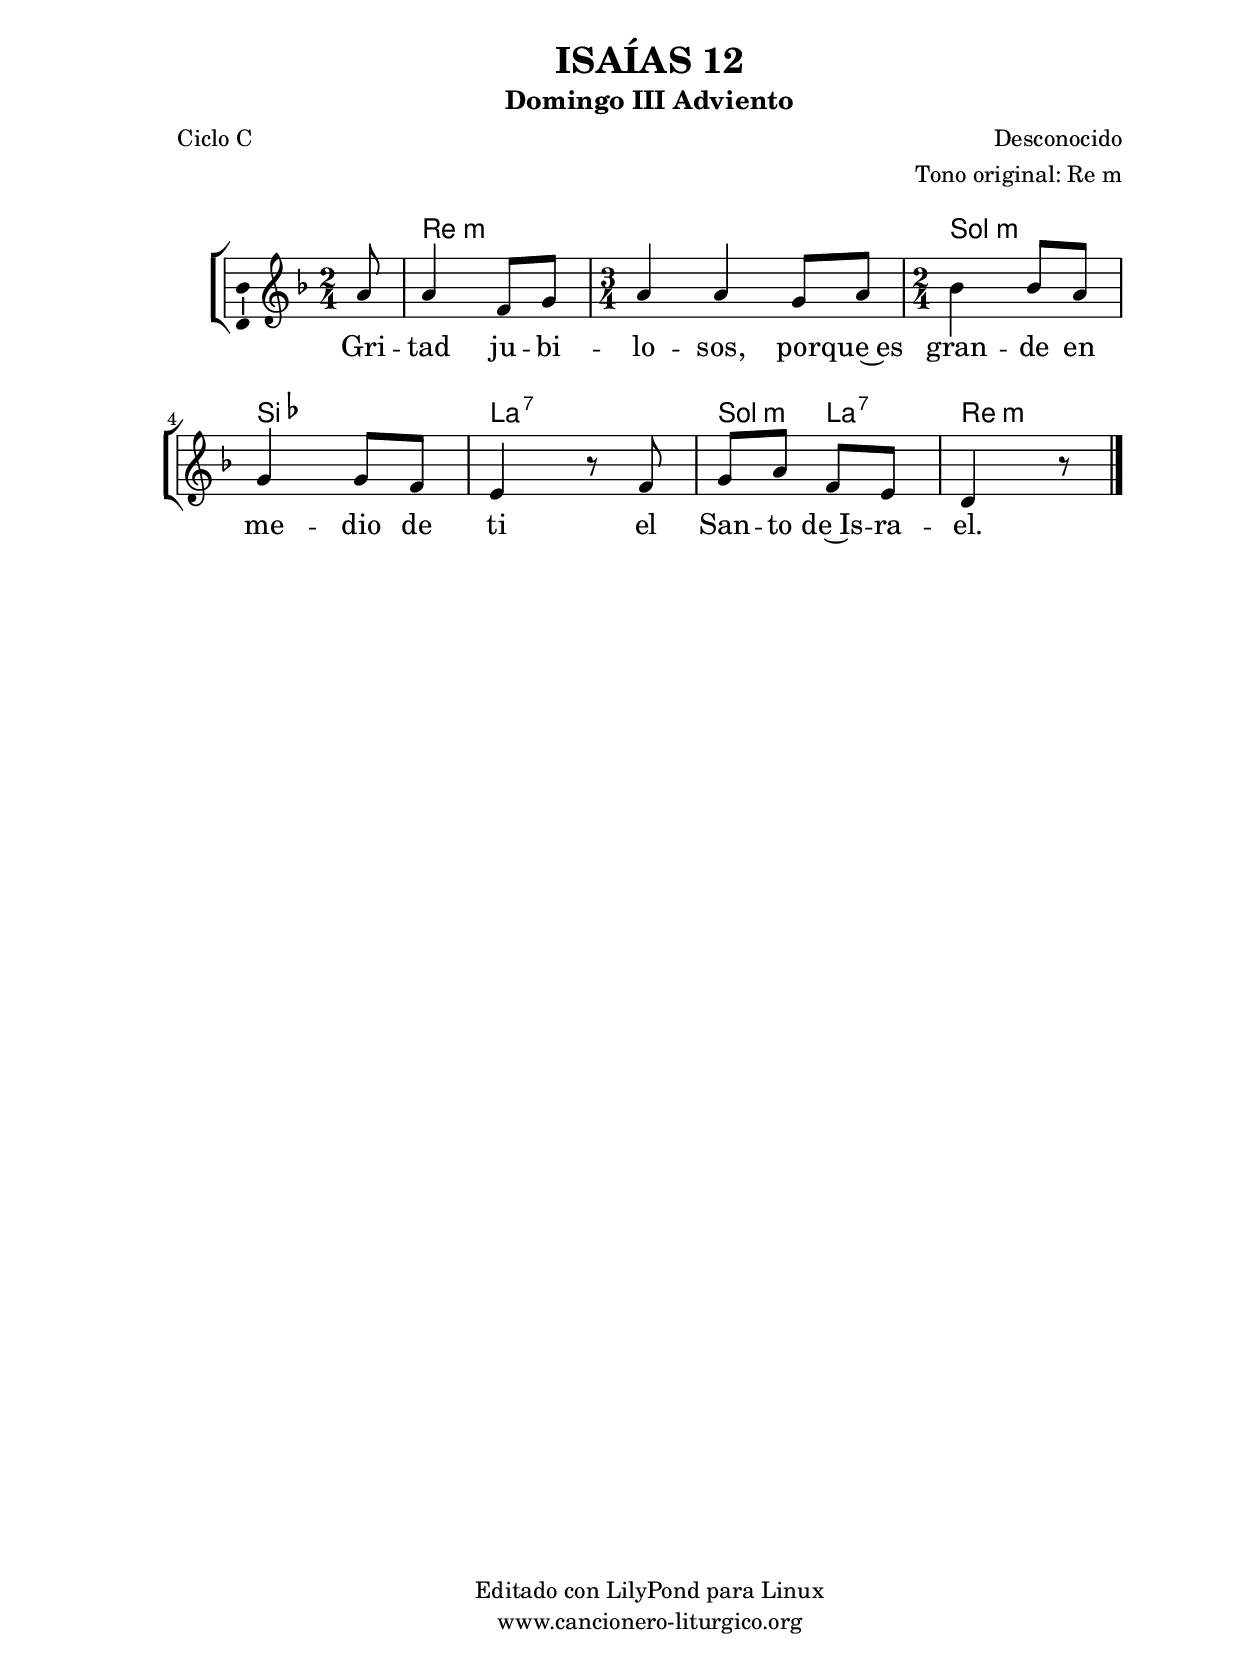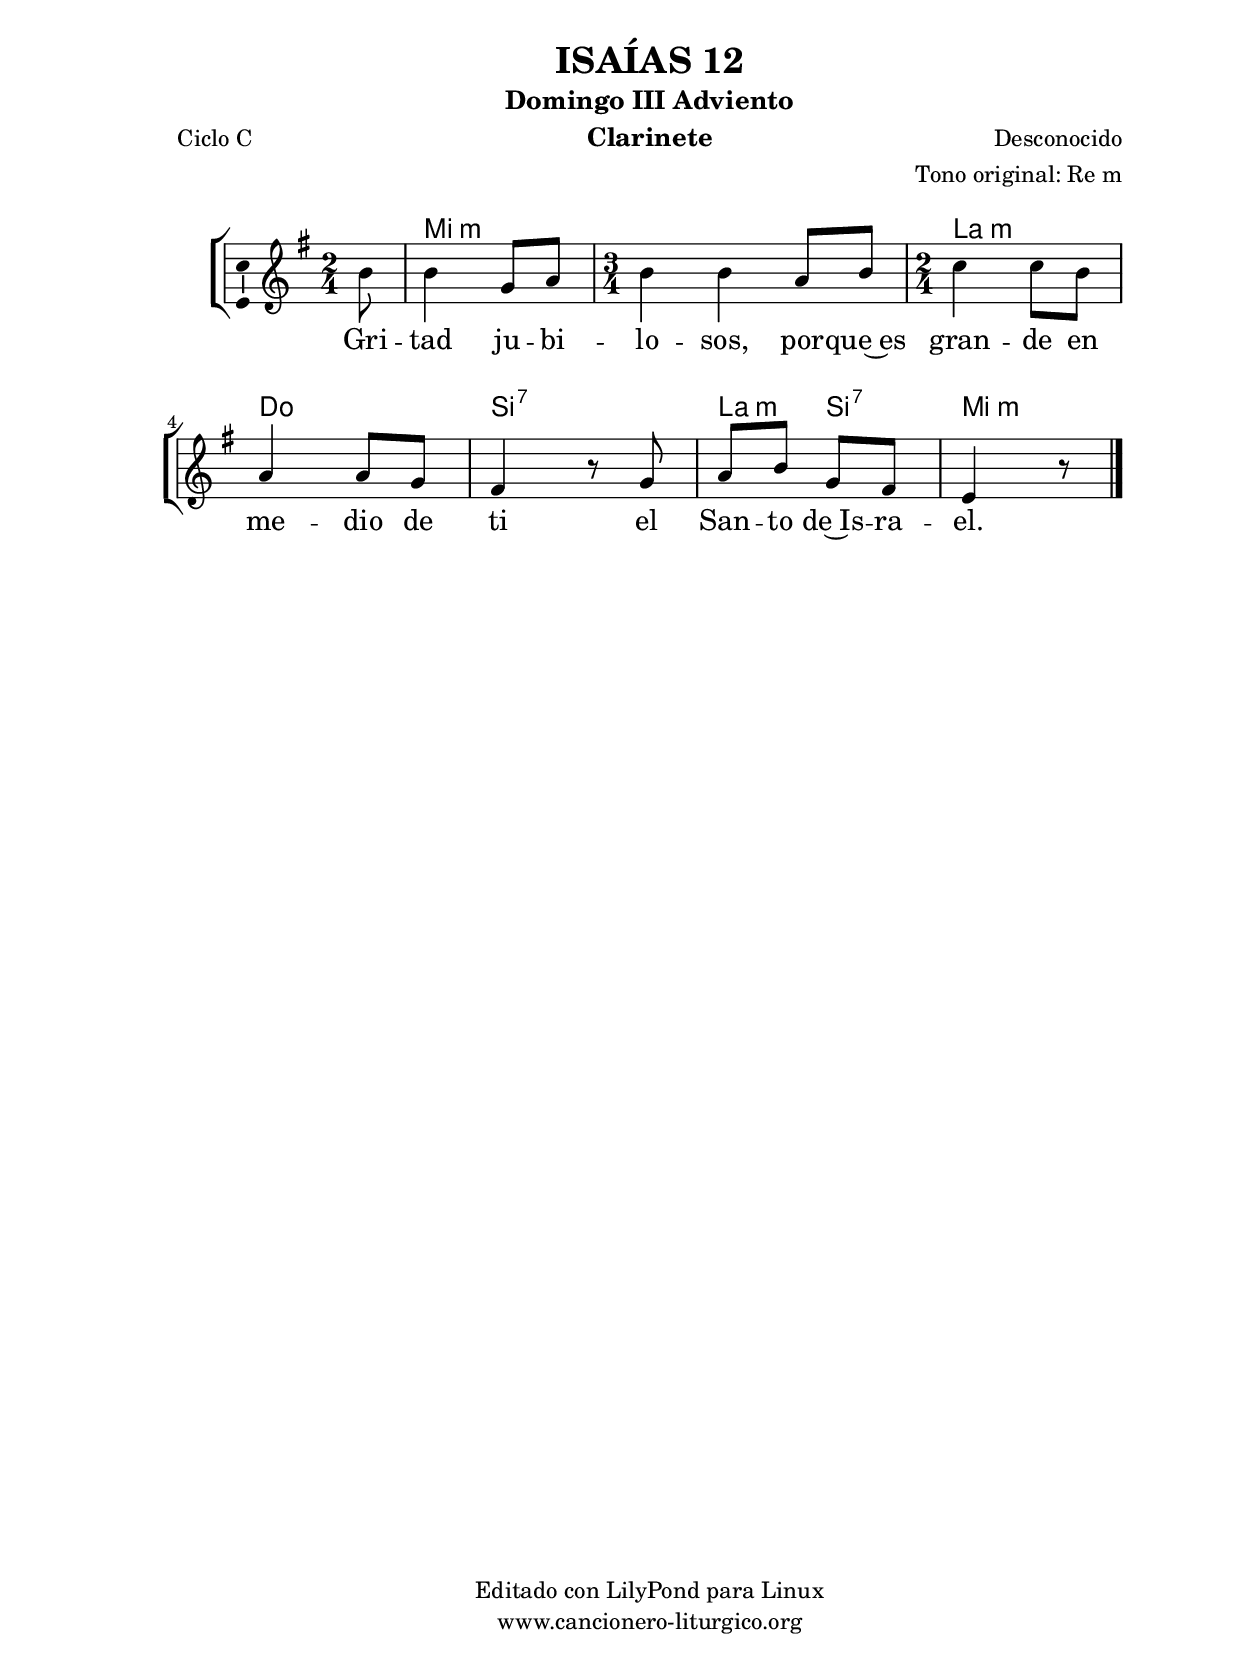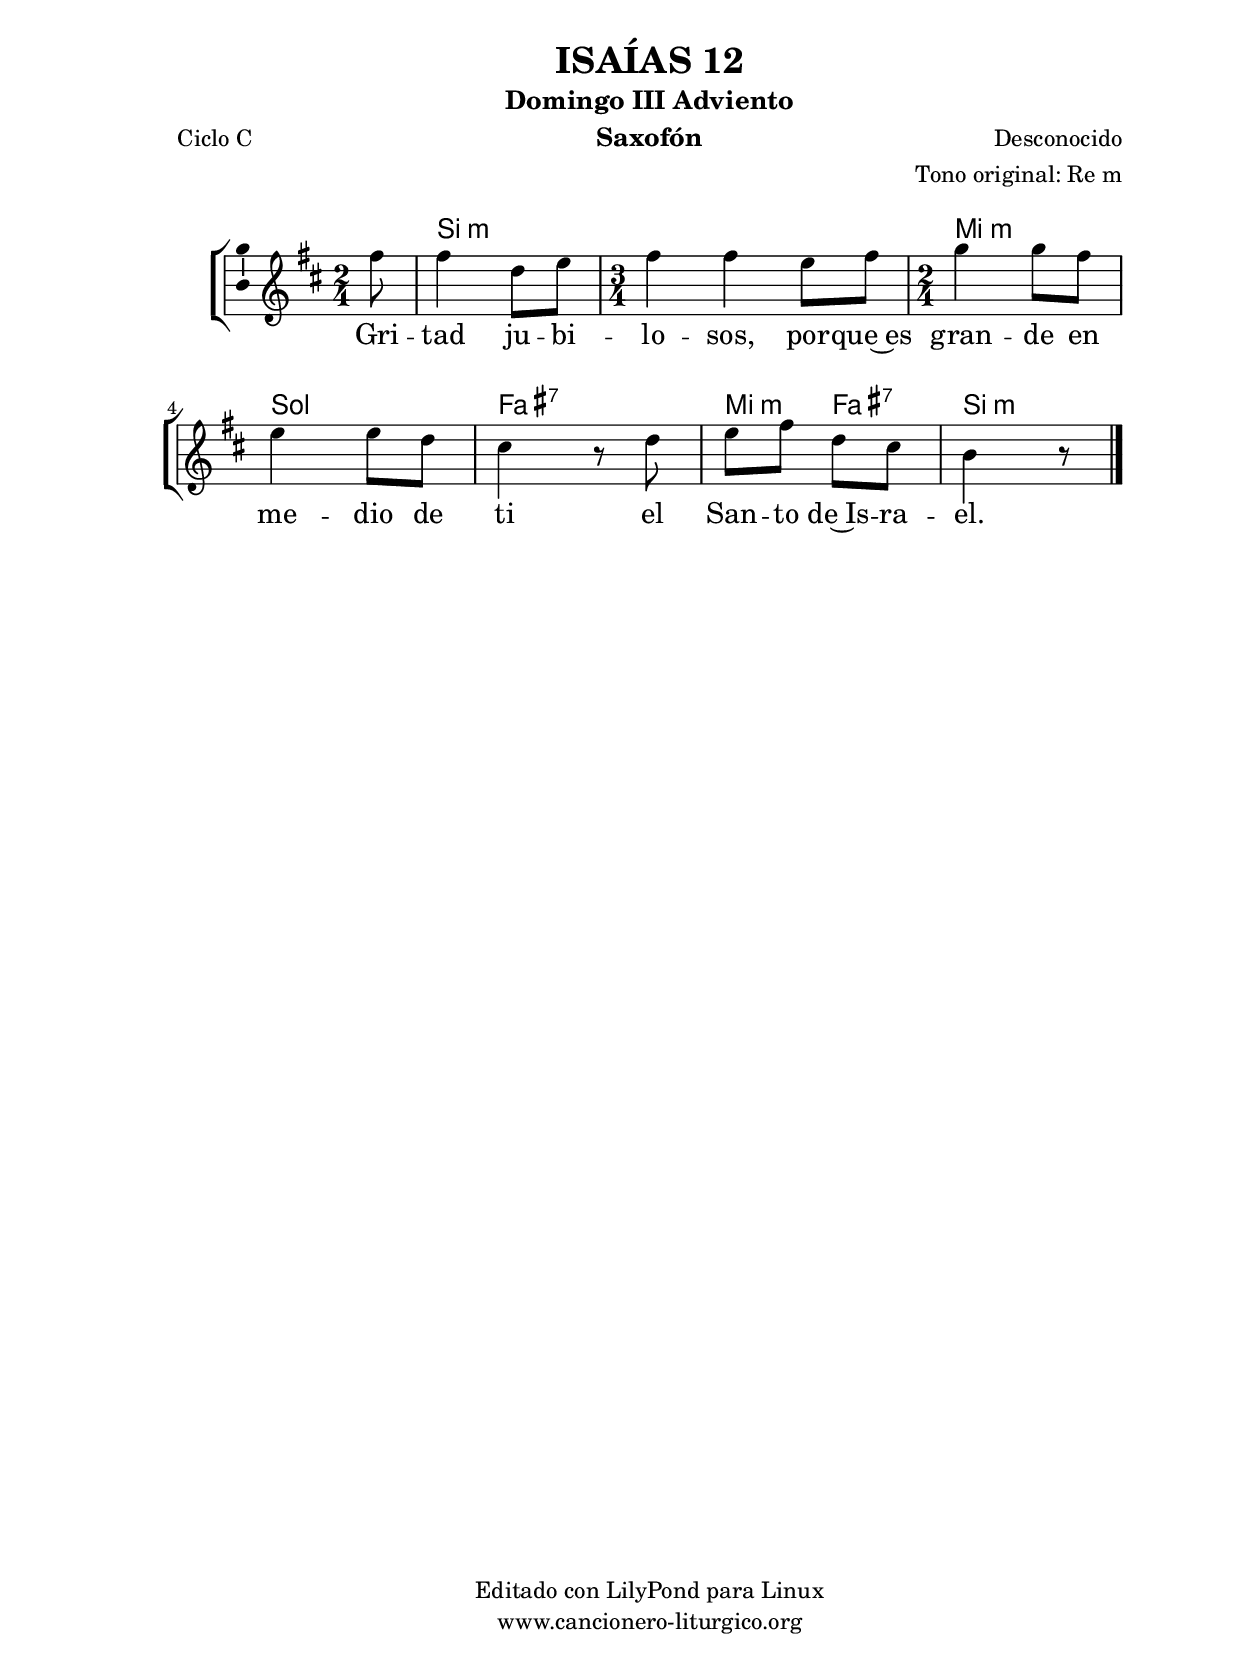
%
%para convertir .midi en .wav:
%timidity filename.midi -Ow -o finename.wav
%
%
%Para convertir de .wav a .mp3:
%lame -h -m j filename.wav
%
%
%para escuchar el midi:
%timidity nombrefichero.midi
%


%versión de lilypond para la que se ha escrito esta partitura:
\version "2.16.0"

	%Tamaño papel
	#(set-default-paper-size "a4")
	%Tamaño partitura
	#(set-global-staff-size 20)
	%No responde al pulsar sobre una nota
	#(ly:set-option 'point-and-click #f)

%parámetros del encabezamiento:
\header {
	title = "ISAÍAS 12"
	subtitle = "Domingo III Adviento"
	composer = "Desconocido"
	poet = "Ciclo C"
	meter = ""
	arranger = "Tono original: Re m"
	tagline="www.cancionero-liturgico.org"
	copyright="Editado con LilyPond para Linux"
	tiempo = "Adviento"
	usos = "Salmo"
	letra = "Gritad jubilosos, porque es grande en medio de ti el Santo de Israel."
	}

%parámetros asociados al papel:
\paper  {
	oddHeaderMarkup = \markup {\fill-line { \on-the-fly #not-first-page \fromproperty #'header:title \on-the-fly #not-first-page \fromproperty #'header:composer }}
	evenHeaderMarkup = \markup {\fill-line { \fromproperty #'header:composer \fromproperty #'header:title }}
	#(set-paper-size "a4")
	print-page-number = ##f
	first-page-number = 1
	print-first-page-number = ##f
%	head-separation = 3.0 \cm
	top-margin = 2.0 \cm
	bottom-margin = 0.5\cm
%%%	bottom-margin = -1.0\cm
	left-margin = 3.0 \cm
	line-width = 16.0 \cm 
	indent = 8\mm
	interscoreline = 2.\mm
	between-system-space = 15\mm
%	para que las partituras no llenen la hoja:
	ragged-bottom = ##t
%	idem para la última hoja:
	ragged-last-bottom = ##f
%	para que las partituras llenen el ancho del papel:
	ragged-last = ##f
	after-title-space = 2.5 \cm
%page-count=1
%system-count=8

	%Flexible Vertical Spacing
%	markup-markup-spacing =
%	#'((basic-distance . 15) (minimum-distance . 15) (padding . 3))
	markup-system-spacing =
	#'((basic-distance . 15) (minimum-distance . 15) (padding . 3))
	system-system-spacing =
	#'((basic-distance . 15) (minimum-distance . 15) (padding . 3))
	score-system-spacing =
	#'((basic-distance . 15) (minimum-distance . 15) (padding . 5))
%	top-system-spacing = % header
%	#'((basic-distance . 8) (minimum-distance . 0) (padding . 3))
%	top-markup-spacing =
%	#'((basic-distance . 20) (minimum-distance . 20) (padding . 3))
	last-bottom-spacing = % footer
	#'((basic-distance . 5) (minimum-distance . 5) (padding . 3))
%	score-markup-spacing =
%	#'((basic-distance . 16) (minimum-distance . 13) (padding . 3))

	}


%parámetros que afectan a toda la partitura:
global =  {
	%clave de sol (G):
	\clef G
	%armadura:
%	\transpose a g
	\key d \minor
	\tempo 4=100
	\set Score.tempoHideNote = ##t
	}


acordes = {
	\italianChords
	\chordmode {
%	\transpose a g
{
s8
d2:m d2.:m g2:m bes a:7 g4:m a:7 d4.:m
	}
	}
}


melodia = 
%	\transpose a g
{
	\relative c''{
	\time 2/4

\partial8
a8
a4 f8 g
\time 3/4
a4 a g8 a
\time 2/4
bes4 bes8 a
g4 g8 f
e4 r8 f8
g8 a f e
d4 r8

	\bar "|."
	}
	}


texto = \lyricmode {
Gri -- tad ju -- bi -- lo -- sos, por -- que~es gran -- de en me -- dio de ti el San -- to de~Is -- ra -- el.
	}


acordesStaff = \context ChordNames = acordesStaff <<
	\set chordChanges = ##t
	\acordes
	>>


vozStaff = \context Voice = vozStaff
\with {\consists "Ambitus_engraver"}
<<
%	\set Staff.instrumentName = ""
%	\set Staff.shortInstrumentName = ""
%	\set Staff.midiInstrument = #"clarinet"
%	\set Staff.midiInstrument = #"cello"
%	\set Staff.midiInstrument = #"flute"
	\set Staff.midiInstrument = #"electric guitar (jazz)"
%	\set Staff.midiInstrument = #"english horn"
%	\set Staff.midiInstrument = #"violin"
%	\set Staff.midiInstrument = #"glockenspiel"
	\set Staff.midiMinimumVolume = #0.7
	\set Staff.midiMaximumVolume = #0.9
	\global
	\melodia
	>>


textoStaff = \context Lyrics = textoStaff <<
	\lyricsto vozStaff \texto
	>>

\book {
	\score {
		\context ChoirStaff {
			\override StaffGroup.SystemStartBracket #'collapse-height = #1
			\override Score.SystemStartBar #'collapse-height = #1
			<<
			\acordesStaff
			\vozStaff
			\textoStaff
			>>
			}
		\layout {
	    		\context {
				\Lyrics
				\override LyricText #'font-size = #2
				}
	   		 \context {
				\Score
				%fontSize = #3
				\override StaffSymbol #'staff-space = #(magstep +3)
				%\override Beam #'thickness = #0.55
				%\override SpacingSpanner #'spacing-increment = #1.0
				%\override Slur #'height-limit = #1.5
				}
			}
		}
	\score {
		\unfoldRepeats
		\context ChoirStaff {
			<<
			\acordesStaff
			\vozStaff
			>>
			}
		\midi {
	  		\context {
	  			\Score
				tempoWholesPerMinute = #(ly:make-moment 70 4)
				}
			}
		}
	}

%Partitura para clarinete
#(define output-suffix "C")
\book {
	\header{
		instrument = "Clarinete"
		}
	\score {
		\context ChoirStaff {
			\override StaffGroup.SystemStartBracket #'collapse-height = #1
			\override Score.SystemStartBar #'collapse-height = #1
\transpose c d
			<<
			\acordesStaff
			\vozStaff
			\textoStaff
			>>
			}
		\layout {
	    		\context {
				\Lyrics
				\override LyricText #'font-size = #2
				}
	   		 \context {
				\Score
				%fontSize = #3
				\override StaffSymbol #'staff-space = #(magstep +3)
				%\override Beam #'thickness = #0.55
				%\override SpacingSpanner #'spacing-increment = #1.0
				%\override Slur #'height-limit = #1.5
				}
			}
		}
	}

%Partitura para saxofón
#(define output-suffix "S")
\book {
	\header{
		instrument = "Saxofón"
		}
	\score {
		\context ChoirStaff {
			\override StaffGroup.SystemStartBracket #'collapse-height = #1
			\override Score.SystemStartBar #'collapse-height = #1
\transpose c a
			<<
			\acordesStaff
			\vozStaff
			\textoStaff
			>>
			}
		\layout {
	    		\context {
				\Lyrics
				\override LyricText #'font-size = #2
				}
	   		 \context {
				\Score
				%fontSize = #3
				\override StaffSymbol #'staff-space = #(magstep +3)
				%\override Beam #'thickness = #0.55
				%\override SpacingSpanner #'spacing-increment = #1.0
				%\override Slur #'height-limit = #1.5
				}
			}
		}
	}

